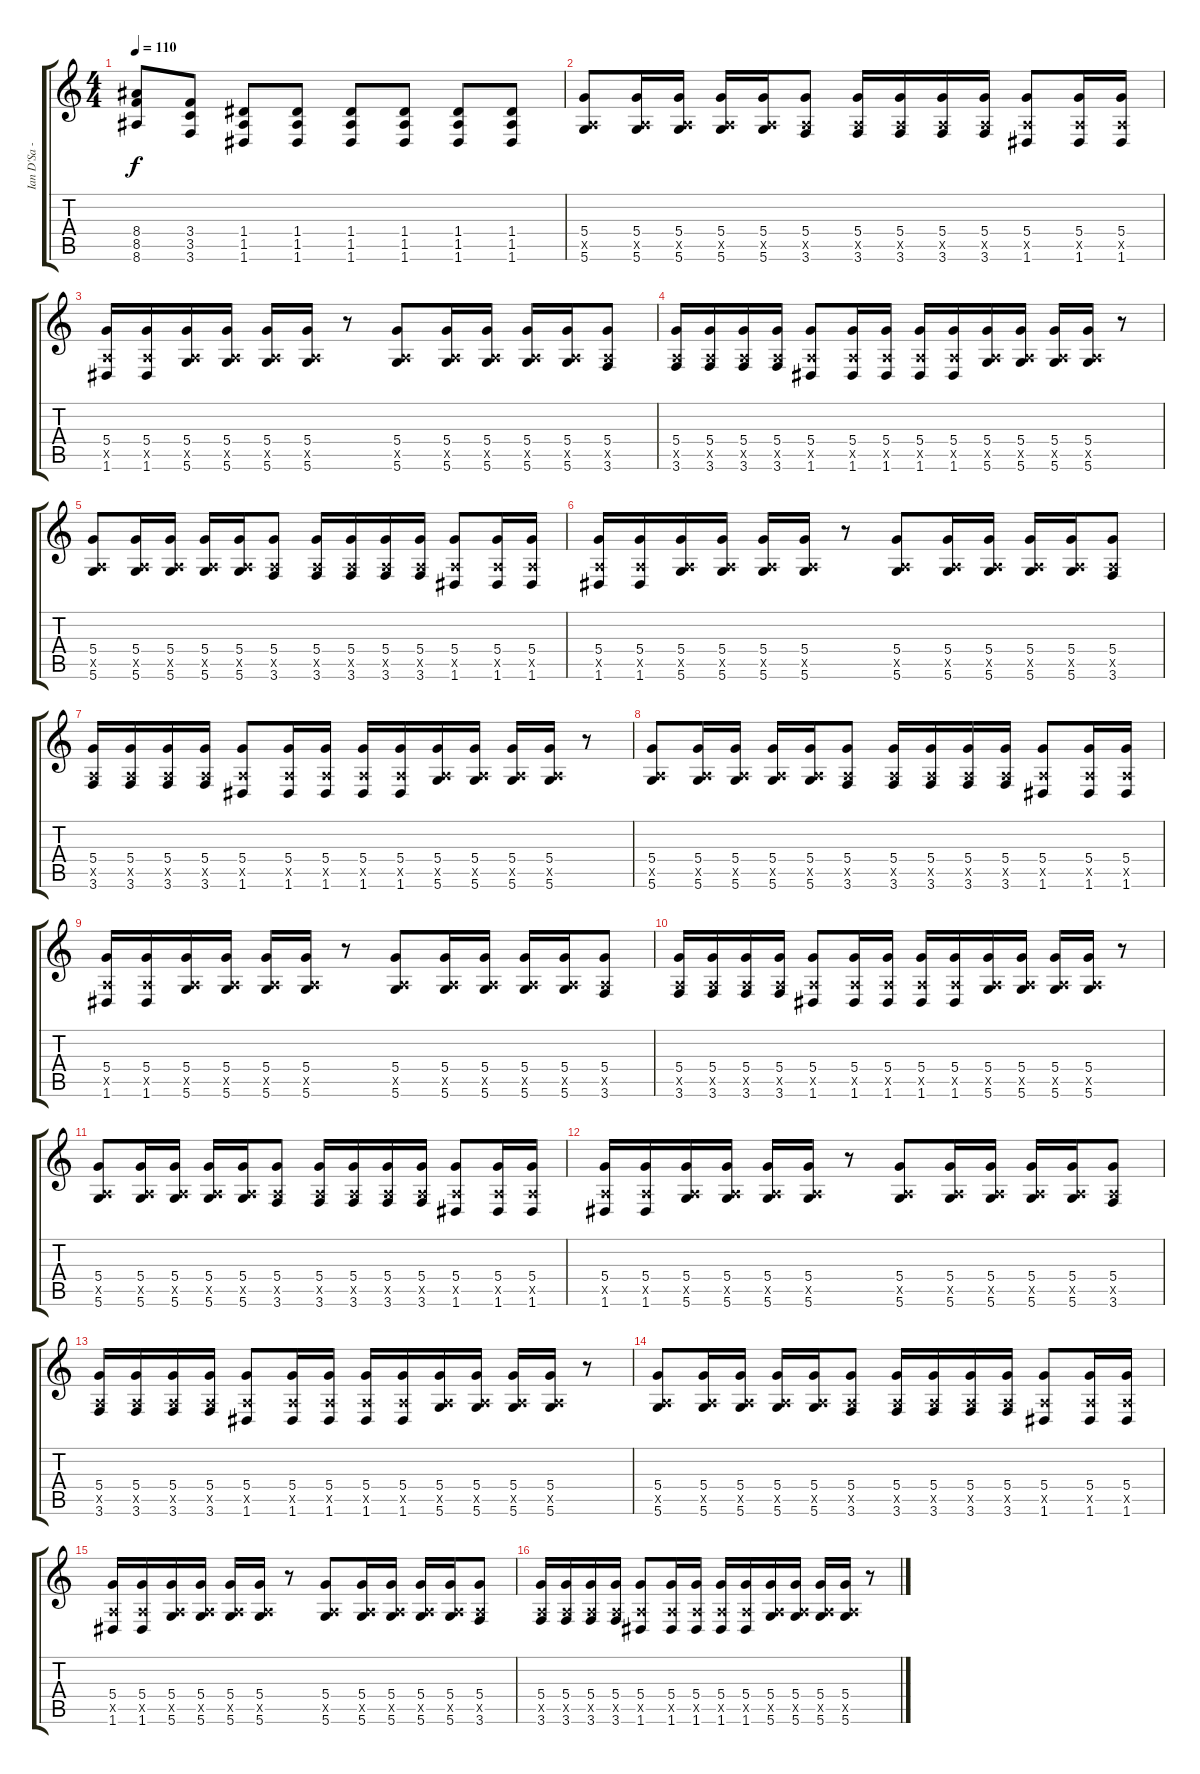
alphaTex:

\track ("Ian D'Sa -  Guitar" "Ian D'Sa -") {instrument overdrivenguitar bank 9}
\staff {score tabs}
\tuning (E4 B3 G3 D3 A2 D2) {hide}
\ts (4 4)
\tempo 110
\clef g2
\ks c
(8.4 8.5 8.6).8{dy f} (3.4 3.5 3.6).8 (1.4 1.5 1.6).8 (1.4 1.5 1.6).8 (1.4 1.5 1.6).8 (1.4 1.5 1.6).8 (1.4 1.5 1.6).8 (1.4 1.5 1.6).8 |
(5.4 0.5{x} 5.6).8 (5.4 0.5{x} 5.6).16 (5.4 0.5{x} 5.6).16 (5.4 0.5{x} 5.6).16 (5.4 0.5{x} 5.6).16 (5.4 0.5{x} 3.6).8 (5.4 0.5{x} 3.6).16 (5.4 0.5{x} 3.6).16 (5.4 0.5{x} 3.6).16 (5.4 0.5{x} 3.6).16 (5.4 0.5{x} 1.6).8 (5.4 0.5{x} 1.6).16 (5.4 0.5{x} 1.6).16 |
(5.4 0.5{x} 1.6).16 (5.4 0.5{x} 1.6).16 (5.4 0.5{x} 5.6).16 (5.4 0.5{x} 5.6).16 (5.4 0.5{x} 5.6).16 (5.4 0.5{x} 5.6).16 r.8 (5.4 0.5{x} 5.6).8 (5.4 0.5{x} 5.6).16 (5.4 0.5{x} 5.6).16 (5.4 0.5{x} 5.6).16 (5.4 0.5{x} 5.6).16 (5.4 0.5{x} 3.6).8 |
(5.4 0.5{x} 3.6).16 (5.4 0.5{x} 3.6).16 (5.4 0.5{x} 3.6).16 (5.4 0.5{x} 3.6).16 (5.4 0.5{x} 1.6).8 (5.4 0.5{x} 1.6).16 (5.4 0.5{x} 1.6).16 (5.4 0.5{x} 1.6).16 (5.4 0.5{x} 1.6).16 (5.4 0.5{x} 5.6).16 (5.4 0.5{x} 5.6).16 (5.4 0.5{x} 5.6).16 (5.4 0.5{x} 5.6).16 r.8 |
(5.4 0.5{x} 5.6).8 (5.4 0.5{x} 5.6).16 (5.4 0.5{x} 5.6).16 (5.4 0.5{x} 5.6).16 (5.4 0.5{x} 5.6).16 (5.4 0.5{x} 3.6).8 (5.4 0.5{x} 3.6).16 (5.4 0.5{x} 3.6).16 (5.4 0.5{x} 3.6).16 (5.4 0.5{x} 3.6).16 (5.4 0.5{x} 1.6).8 (5.4 0.5{x} 1.6).16 (5.4 0.5{x} 1.6).16 |
(5.4 0.5{x} 1.6).16 (5.4 0.5{x} 1.6).16 (5.4 0.5{x} 5.6).16 (5.4 0.5{x} 5.6).16 (5.4 0.5{x} 5.6).16 (5.4 0.5{x} 5.6).16 r.8 (5.4 0.5{x} 5.6).8 (5.4 0.5{x} 5.6).16 (5.4 0.5{x} 5.6).16 (5.4 0.5{x} 5.6).16 (5.4 0.5{x} 5.6).16 (5.4 0.5{x} 3.6).8 |
(5.4 0.5{x} 3.6).16 (5.4 0.5{x} 3.6).16 (5.4 0.5{x} 3.6).16 (5.4 0.5{x} 3.6).16 (5.4 0.5{x} 1.6).8 (5.4 0.5{x} 1.6).16 (5.4 0.5{x} 1.6).16 (5.4 0.5{x} 1.6).16 (5.4 0.5{x} 1.6).16 (5.4 0.5{x} 5.6).16 (5.4 0.5{x} 5.6).16 (5.4 0.5{x} 5.6).16 (5.4 0.5{x} 5.6).16 r.8 |
(5.4 0.5{x} 5.6).8 (5.4 0.5{x} 5.6).16 (5.4 0.5{x} 5.6).16 (5.4 0.5{x} 5.6).16 (5.4 0.5{x} 5.6).16 (5.4 0.5{x} 3.6).8 (5.4 0.5{x} 3.6).16 (5.4 0.5{x} 3.6).16 (5.4 0.5{x} 3.6).16 (5.4 0.5{x} 3.6).16 (5.4 0.5{x} 1.6).8 (5.4 0.5{x} 1.6).16 (5.4 0.5{x} 1.6).16 |
(5.4 0.5{x} 1.6).16 (5.4 0.5{x} 1.6).16 (5.4 0.5{x} 5.6).16 (5.4 0.5{x} 5.6).16 (5.4 0.5{x} 5.6).16 (5.4 0.5{x} 5.6).16 r.8 (5.4 0.5{x} 5.6).8 (5.4 0.5{x} 5.6).16 (5.4 0.5{x} 5.6).16 (5.4 0.5{x} 5.6).16 (5.4 0.5{x} 5.6).16 (5.4 0.5{x} 3.6).8 |
(5.4 0.5{x} 3.6).16 (5.4 0.5{x} 3.6).16 (5.4 0.5{x} 3.6).16 (5.4 0.5{x} 3.6).16 (5.4 0.5{x} 1.6).8 (5.4 0.5{x} 1.6).16 (5.4 0.5{x} 1.6).16 (5.4 0.5{x} 1.6).16 (5.4 0.5{x} 1.6).16 (5.4 0.5{x} 5.6).16 (5.4 0.5{x} 5.6).16 (5.4 0.5{x} 5.6).16 (5.4 0.5{x} 5.6).16 r.8 |
(5.4 0.5{x} 5.6).8 (5.4 0.5{x} 5.6).16 (5.4 0.5{x} 5.6).16 (5.4 0.5{x} 5.6).16 (5.4 0.5{x} 5.6).16 (5.4 0.5{x} 3.6).8 (5.4 0.5{x} 3.6).16 (5.4 0.5{x} 3.6).16 (5.4 0.5{x} 3.6).16 (5.4 0.5{x} 3.6).16 (5.4 0.5{x} 1.6).8 (5.4 0.5{x} 1.6).16 (5.4 0.5{x} 1.6).16 |
(5.4 0.5{x} 1.6).16 (5.4 0.5{x} 1.6).16 (5.4 0.5{x} 5.6).16 (5.4 0.5{x} 5.6).16 (5.4 0.5{x} 5.6).16 (5.4 0.5{x} 5.6).16 r.8 (5.4 0.5{x} 5.6).8 (5.4 0.5{x} 5.6).16 (5.4 0.5{x} 5.6).16 (5.4 0.5{x} 5.6).16 (5.4 0.5{x} 5.6).16 (5.4 0.5{x} 3.6).8 |
(5.4 0.5{x} 3.6).16 (5.4 0.5{x} 3.6).16 (5.4 0.5{x} 3.6).16 (5.4 0.5{x} 3.6).16 (5.4 0.5{x} 1.6).8 (5.4 0.5{x} 1.6).16 (5.4 0.5{x} 1.6).16 (5.4 0.5{x} 1.6).16 (5.4 0.5{x} 1.6).16 (5.4 0.5{x} 5.6).16 (5.4 0.5{x} 5.6).16 (5.4 0.5{x} 5.6).16 (5.4 0.5{x} 5.6).16 r.8 |
(5.4 0.5{x} 5.6).8 (5.4 0.5{x} 5.6).16 (5.4 0.5{x} 5.6).16 (5.4 0.5{x} 5.6).16 (5.4 0.5{x} 5.6).16 (5.4 0.5{x} 3.6).8 (5.4 0.5{x} 3.6).16 (5.4 0.5{x} 3.6).16 (5.4 0.5{x} 3.6).16 (5.4 0.5{x} 3.6).16 (5.4 0.5{x} 1.6).8 (5.4 0.5{x} 1.6).16 (5.4 0.5{x} 1.6).16 |
(5.4 0.5{x} 1.6).16 (5.4 0.5{x} 1.6).16 (5.4 0.5{x} 5.6).16 (5.4 0.5{x} 5.6).16 (5.4 0.5{x} 5.6).16 (5.4 0.5{x} 5.6).16 r.8 (5.4 0.5{x} 5.6).8 (5.4 0.5{x} 5.6).16 (5.4 0.5{x} 5.6).16 (5.4 0.5{x} 5.6).16 (5.4 0.5{x} 5.6).16 (5.4 0.5{x} 3.6).8 |
(5.4 0.5{x} 3.6).16 (5.4 0.5{x} 3.6).16 (5.4 0.5{x} 3.6).16 (5.4 0.5{x} 3.6).16 (5.4 0.5{x} 1.6).8 (5.4 0.5{x} 1.6).16 (5.4 0.5{x} 1.6).16 (5.4 0.5{x} 1.6).16 (5.4 0.5{x} 1.6).16 (5.4 0.5{x} 5.6).16 (5.4 0.5{x} 5.6).16 (5.4 0.5{x} 5.6).16 (5.4 0.5{x} 5.6).16 r.8
